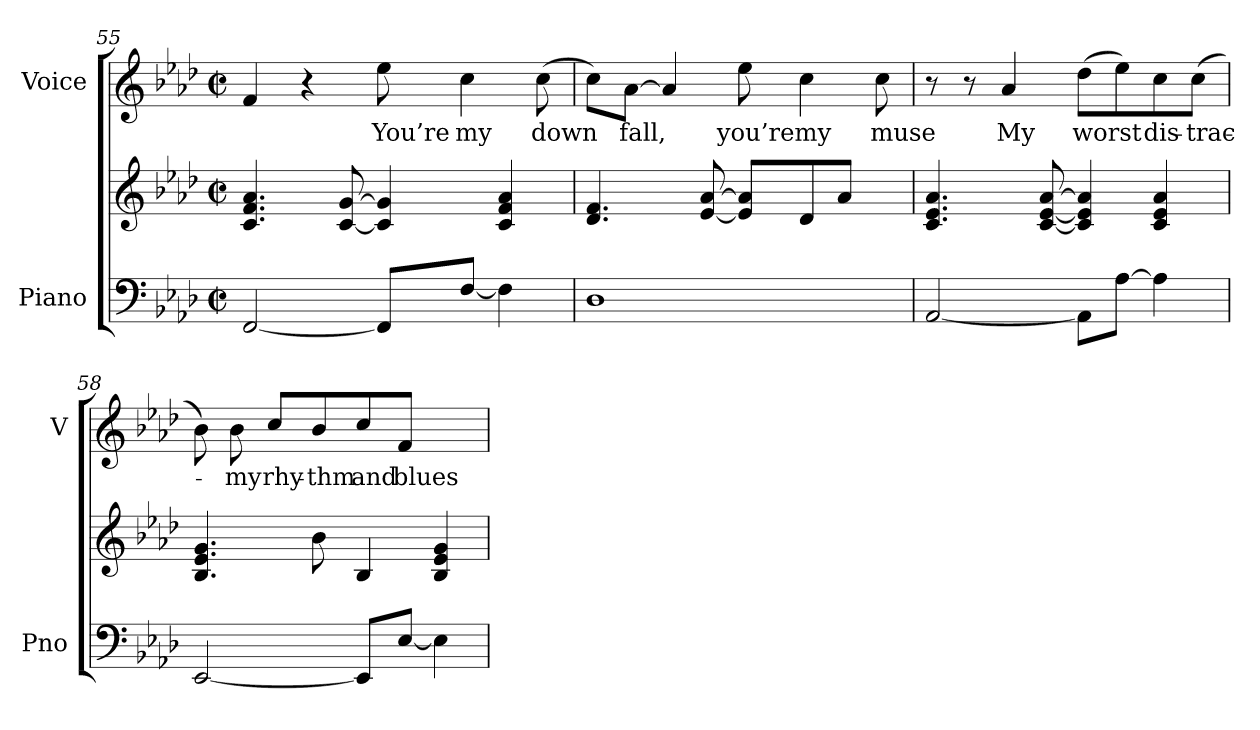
**kern	**kern	**kern	**text
*part2	*part2	*part1	*part1
*staff3	*staff2	*staff1	*staff1
*I"Piano	*	*I"Voice	*
*I'Pno	*	*I'V	*
*clefF4	*clefG2	*clefG2	*
*k[b-e-a-d-]	*k[b-e-a-d-]	*k[b-e-a-d-]	*
*M2/2	*M2/2	*M2/2	*
*met(c|)	*met(c|)	*met(c|)	*
=55	=55	=55	=55
[<2FF/	4.c/ 4.f/ 4.a-/	4f/	.
.	.	4r	.
.	[<8c/ [>8g/	.	.
!	!	!	!LO:LY:b
8FF/L]	4c/] 4g/]	8ee-\	You’re
!	!	!	!LO:LY:b
[>8F/J	.	4cc\	my
4F\]	4c/ 4f/ 4a-/	.	.
!	!	!	!LO:LY:b
.	.	(>8cc\	down
!!LO:LB:g=z
=56	=56	=56	=56
1D-	4.d-/ 4.f/	8cc\L)	.
!	!	!	!LO:LY:b
.	.	[>8a-\J	-fall,
.	.	4a-/]	.
.	[<8e-/ [>8a-/	.	.
!	!	!	!LO:LY:b
.	8e-/] 8a-/]L	8ee-\	you’re
!	!	!	!LO:LY:b
.	8d-/	4cc\	my
.	8a-/J	.	.
!	!	!	!LO:LY:b
.	8ryy	8cc\	muse
=57	=57	=57	=57
[>2AA-/	4.c/ 4.e-/ 4.a-/	8r	.
.	.	8r	.
!	!	!	!LO:LY:b
.	.	4a-/	My
.	[<8c/ [<8e-/ [>8a-/	.	.
!	!	!	!LO:LY:b
8AA-\L]	4c/] 4e-/] 4a-/]	(>8dd-\L	worst
[>8A-\J	.	8ee-\)	.
!	!	!	!LO:LY:b
4A-\]	4c/ 4e-/ 4a-/	8cc\	dis-
!	!	!	!LO:LY:b
.	.	(>8cc\J	-trac-
=58	=58	=58	=58
[<2EE-/	4.B-/ 4.e-/ 4.g/	8b-\)	.
!	!	!	!LO:LY:b
.	.	8b-\	my
!	!	!	!LO:LY:b
.	.	8cc/L	rhy-
!	!	!	!LO:LY:b
.	8b-\	8b-/	-thm
!	!	!	!LO:LY:b
8EE-/L]	4B-/	8cc/	and
!	!	!	!LO:LY:b
[>8E-/J	.	8f/J	blues
4E-\]	4B-/ 4e-/ 4g/	4ryy	.
=	=	=	=
*-	*-	*-	*-
